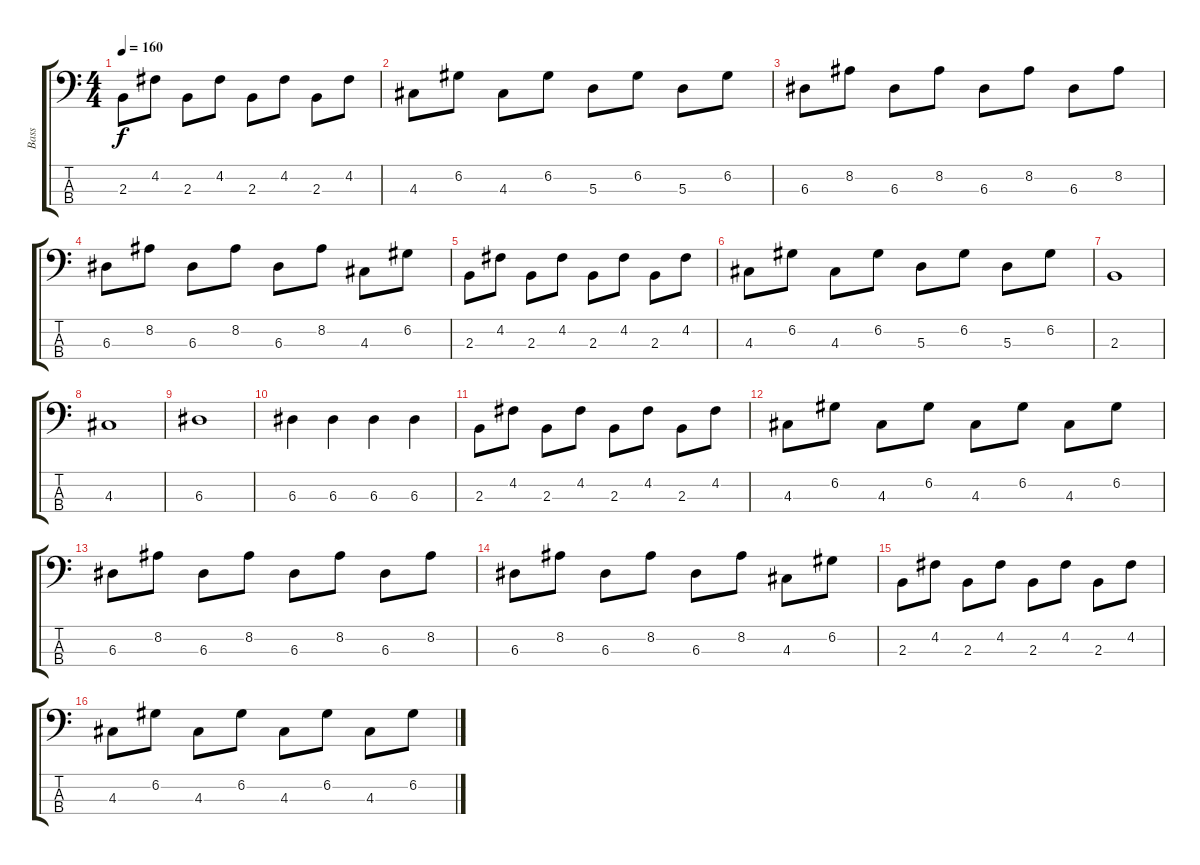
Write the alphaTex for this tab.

\track ("Bass" "Bass") {instrument electricbassfinger}
\staff {score tabs}
\tuning (G2 D2 A1 E1) {hide}
\ts (4 4)
\tempo 160
\clef f4
\ks c
2.3.8{dy f} 4.2.8 2.3.8 4.2.8 2.3.8 4.2.8 2.3.8 4.2.8 |
4.3.8 6.2.8 4.3.8 6.2.8 5.3.8 6.2.8 5.3.8 6.2.8 |
6.3.8 8.2.8 6.3.8 8.2.8 6.3.8 8.2.8 6.3.8 8.2.8 |
6.3.8 8.2.8 6.3.8 8.2.8 6.3.8 8.2.8 4.3.8 6.2.8 |
2.3.8 4.2.8 2.3.8 4.2.8 2.3.8 4.2.8 2.3.8 4.2.8 |
4.3.8 6.2.8 4.3.8 6.2.8 5.3.8 6.2.8 5.3.8 6.2.8 |
2.3.1 |
4.3.1 |
6.3.1 |
6.3.4 6.3.4 6.3.4 6.3.4 |
2.3.8 4.2.8 2.3.8 4.2.8 2.3.8 4.2.8 2.3.8 4.2.8 |
4.3.8 6.2.8 4.3.8 6.2.8 4.3.8 6.2.8 4.3.8 6.2.8 |
6.3.8 8.2.8 6.3.8 8.2.8 6.3.8 8.2.8 6.3.8 8.2.8 |
6.3.8 8.2.8 6.3.8 8.2.8 6.3.8 8.2.8 4.3.8 6.2.8 |
2.3.8 4.2.8 2.3.8 4.2.8 2.3.8 4.2.8 2.3.8 4.2.8 |
4.3.8 6.2.8 4.3.8 6.2.8 4.3.8 6.2.8 4.3.8 6.2.8
